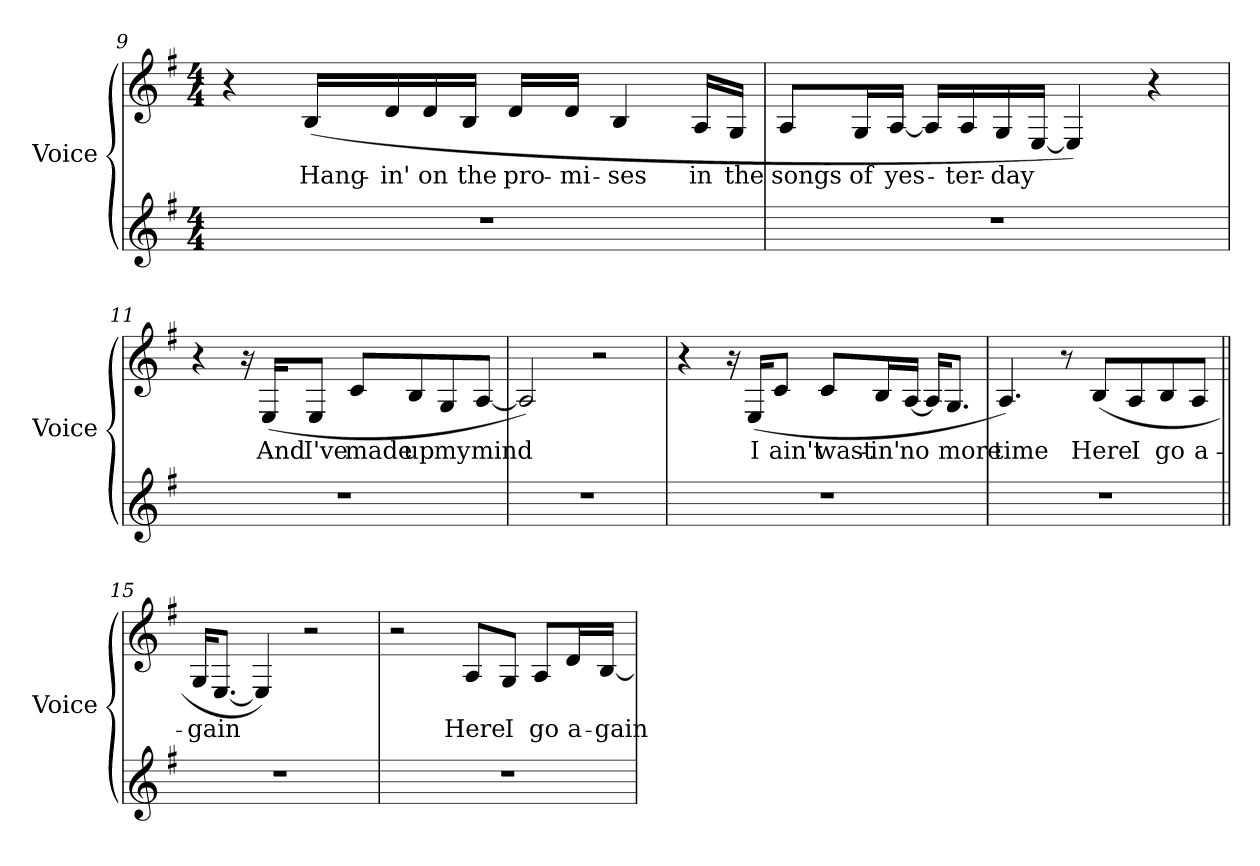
**kern	**kern	**text
*part2	*part1	*part1
*staff2	*staff1	*staff1
*I"Voice	*I"Voice	*
*I'Voice	*I'Voice	*
*clefG2	*clefG2	*
*k[f#]	*k[f#]	*
*G:	*G:	*
*M4/4	*M4/4	*
=9	=9	=9
1r	4r	.
!	!	!LO:LY:b:color=#000000
.	(16Bi/LL	Hang-
!	!	!LO:LY:b:color=#000000
.	16di/	-in'
!	!	!LO:LY:b:color=#000000
.	16di/	on
!	!	!LO:LY:b:color=#000000
.	16Bi/JJ	the
!	!	!LO:LY:b:color=#000000
.	16di/LL	pro-
!	!	!LO:LY:b:color=#000000
.	16di/JJ	-mi-
!	!	!LO:LY:b:color=#000000
.	4Bi/	-ses
!	!	!LO:LY:b:color=#000000
.	16Ai/LL	in
!	!	!LO:LY:b:color=#000000
.	16Gi/JJ	the
!!LO:LB:g=z
=10	=10	=10
!	!	!LO:LY:b:color=#000000
1r	8Ai/L	songs
!	!	!LO:LY:b:color=#000000
.	16Gi/L	of
!	!	!LO:LY:b:color=#000000
.	[16Ai/JJ	yes-
.	16Ai/LL]	.
!	!	!LO:LY:b:color=#000000
.	16Ai/	-ter-
!	!	!LO:LY:b:color=#000000
.	16Gi/	-day
.	[16Ei/JJ	.
.	4Ei/])	.
.	4r	.
=11	=11	=11
1r	4r	.
.	16r	.
!	!	!LO:LY:b:color=#000000
.	(16Ei/KL	And
!	!	!LO:LY:b:color=#000000
.	8Ei/J	I've
!	!	!LO:LY:b:color=#000000
.	8ci/L	made
!	!	!LO:LY:b:color=#000000
.	8Bi/	up
!	!	!LO:LY:b:color=#000000
.	8Gi/	my
!	!	!LO:LY:b:color=#000000
.	[8Ai/J	mind
=12	=12	=12
1r	2Ai/])	.
.	2r	.
!!LO:LB:g=z
=13	=13	=13
1r	4r	.
.	16r	.
!	!	!LO:LY:b:color=#000000
.	(16Ei/KL	I
!	!	!LO:LY:b:color=#000000
.	8ci/J	ain't
!	!	!LO:LY:b:color=#000000
.	8ci/L	wast-
!	!	!LO:LY:b:color=#000000
.	16Bi/L	-in'
!	!	!LO:LY:b:color=#000000
.	[16Ai/JJ	no
.	16Ai/KL]	.
!	!	!LO:LY:b:color=#000000
.	8.Gi/J	more
=14	=14	=14
!	!	!LO:LY:b:color=#000000
1r	4.Ai/)	time
.	8r	.
!	!	!LO:LY:b:color=#000000
.	(8Bi/L	Here
!	!	!LO:LY:b:color=#000000
.	8Ai/	I
!	!	!LO:LY:b:color=#000000
.	8Bi/	go
!	!	!LO:LY:b:color=#000000
.	8Ai/J	a-
=15||	=15||	=15||
!	!	!LO:LY:b:color=#000000
1r	16Gi/KL	-gain
.	[8.Ei/J	.
.	4Ei/])	.
.	2r	.
=16	=16	=16
1r	2r	.
!	!	!LO:LY:b:color=#000000
.	8Ai/L	Here
!	!	!LO:LY:b:color=#000000
.	8Gi/J	I
!	!	!LO:LY:b:color=#000000
.	8Ai/L	go
!	!	!LO:LY:b:color=#000000
.	16di/L	a-
!	!	!LO:LY:b:color=#000000
.	[16Bi/JJ	-gain
=	=	=
*-	*-	*-
